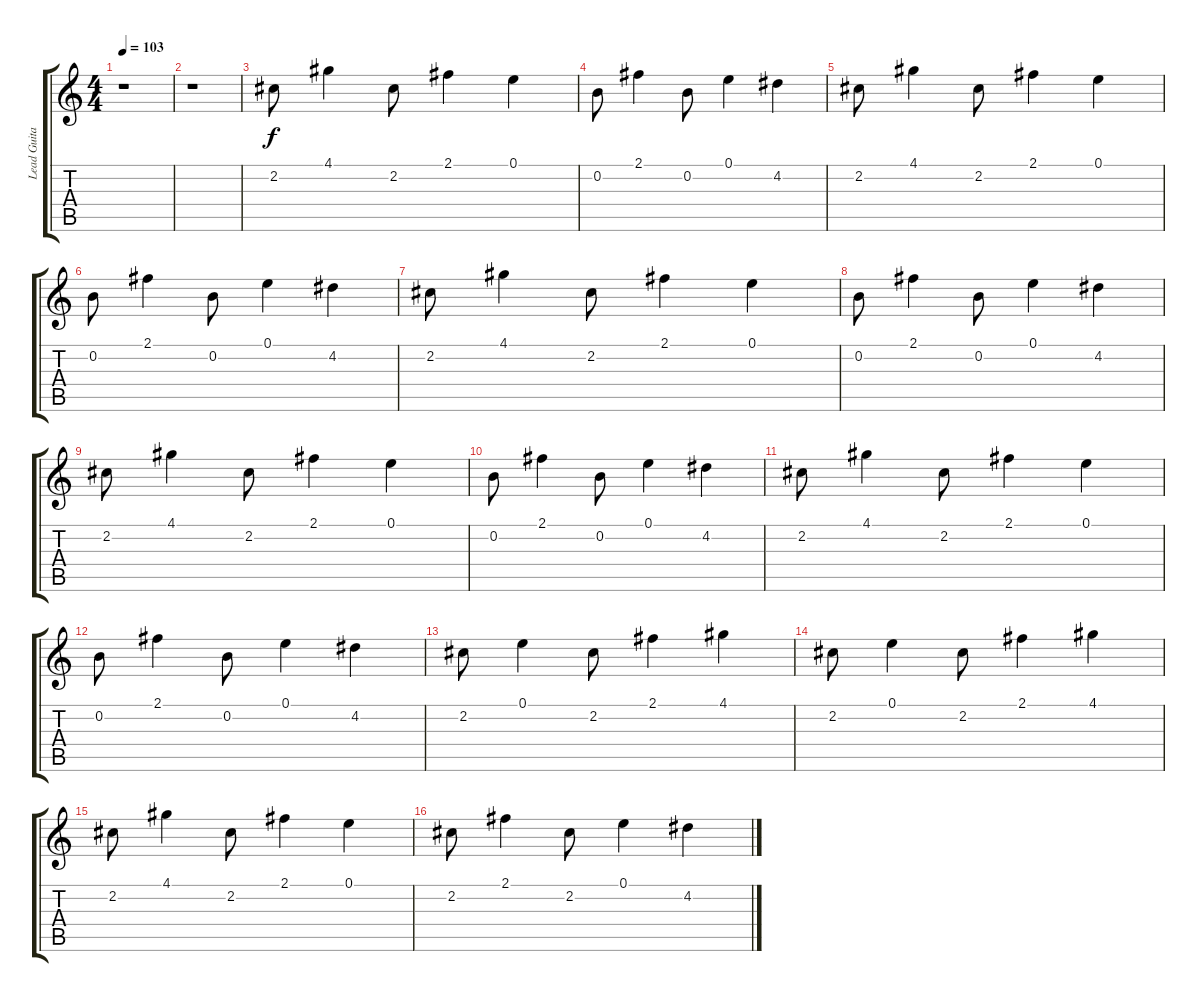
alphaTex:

\track ("Lead Guitar" "Lead Guita") {instrument electricguitarclean}
\staff {score tabs}
\tuning (E4 B3 G3 D3 A2 E2) {hide}
\ts (4 4)
\tempo 103
\clef g2
\ks c
r.1{dy f} |
r.1 |
2.2.8 4.1.4 2.2.8 2.1.4 0.1.4 |
0.2.8 2.1.4 0.2.8 0.1.4 4.2.4 |
2.2.8 4.1.4 2.2.8 2.1.4 0.1.4 |
0.2.8 2.1.4 0.2.8 0.1.4 4.2.4 |
2.2.8 4.1.4 2.2.8 2.1.4 0.1.4 |
0.2.8 2.1.4 0.2.8 0.1.4 4.2.4 |
2.2.8 4.1.4 2.2.8 2.1.4 0.1.4 |
0.2.8 2.1.4 0.2.8 0.1.4 4.2.4 |
2.2.8 4.1.4 2.2.8 2.1.4 0.1.4 |
0.2.8 2.1.4 0.2.8 0.1.4 4.2.4 |
2.2.8 0.1.4 2.2.8 2.1.4 4.1.4 |
2.2.8 0.1.4 2.2.8 2.1.4 4.1.4 |
2.2.8 4.1.4 2.2.8 2.1.4 0.1.4 |
2.2.8 2.1.4 2.2.8 0.1.4 4.2.4
